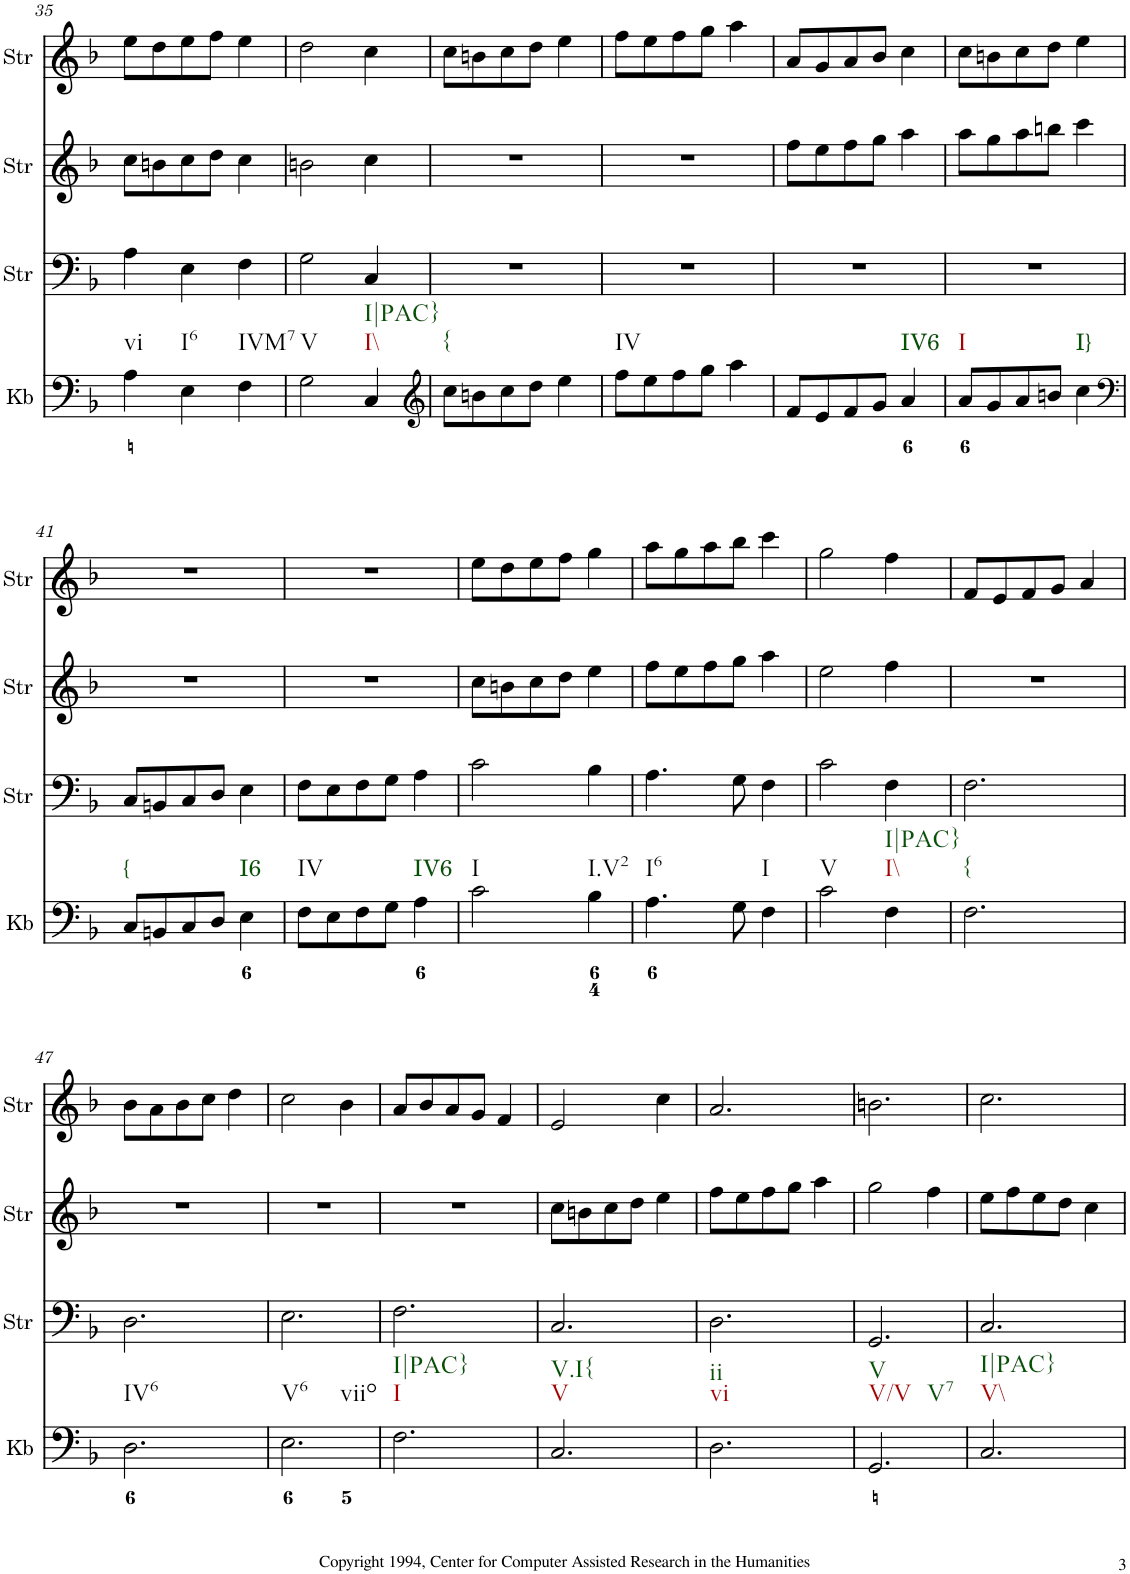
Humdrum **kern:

**kern	**harte	**kern	**kern	**kern
*part4	*part4	*part3	*part2	*part1
*staff4	*	*staff3	*staff2	*staff1
*I"Keyboard	*	*I"StringInstrument	*I"StringInstrument	*I"StringInstrument
*I'Kb	*	*I'Str	*I'Str	*I'Str
!!LO:PB:g=z
*clefF4	*	*clefF4	*clefG2	*clefG2
*k[b-]	*	*k[b-]	*k[b-]	*k[b-]
*M3/4	*	*M3/4	*M3/4	*M3/4
=35	=35	=35	=35	=35
4A\	.	4A\	8cc\L	8ee\L
.	.	.	8bn\	8dd\
4E\	.	4E\	8cc\	8ee\
.	.	.	8dd\J	8ff\J
4F\	.	4F\	4cc\	4ee\
=36	=36	=36	=36	=36
2G\	.	2G\	2bn\	2dd\
4C/	.	4C/	4cc\	4cc\
=37	=37	=37	=37	=37
*clefG2	*	*	*	*
!	!LO:H:kt={	!	!	!
8cc\L	N	2.r	2.r	8cc\L
8bn\	.	.	.	8bn\
8cc\	.	.	.	8cc\
8dd\J	.	.	.	8dd\J
4ee\	.	.	.	4ee\
=38	=38	=38	=38	=38
8ff\L	.	2.r	2.r	8ff\L
8ee\	.	.	.	8ee\
8ff\	.	.	.	8ff\
8gg\J	.	.	.	8gg\J
4aa\	.	.	.	4aa\
=39	=39	=39	=39	=39
8f/L	.	2.r	8ff\L	8a/L
8e/	.	.	8ee\	8g/
8f/	.	.	8ff\	8a/
8g/J	.	.	8gg\J	8b-/J
!	!LO:H:kt=IV6	!	!	!
4a/	N	.	4aa\	4cc\
=40	=40	=40	=40	=40
8a/L	.	2.r	8aa\L	8cc\L
8g/	.	.	8gg\	8bn\
8a/	.	.	8aa\	8cc\
8bn/J	.	.	8bbn\J	8dd\J
!	!LO:H:kt=I}	!	!	!
4cc\	N	.	4ccc\	4ee\
!!LO:LB:g=z
=41	=41	=41	=41	=41
*clefF4	*	*	*	*
!	!LO:H:kt={	!	!	!
8C/L	N	8C/L	2.r	2.r
8BBn/	.	8BBn/	.	.
8C/	.	8C/	.	.
8D/J	.	8D/J	.	.
!	!LO:H:kt=I6	!	!	!
4E\	N	4E\	.	.
=42	=42	=42	=42	=42
8F\L	.	8F\L	2.r	2.r
8E\	.	8E\	.	.
8F\	.	8F\	.	.
8G\J	.	8G\J	.	.
!	!LO:H:kt=IV6	!	!	!
4A\	N	4A\	.	.
=43	=43	=43	=43	=43
2c\	.	2c\	8cc\L	8ee\L
.	.	.	8bn\	8dd\
.	.	.	8cc\	8ee\
.	.	.	8dd\J	8ff\J
4B-\	.	4B-\	4ee\	4gg\
=44	=44	=44	=44	=44
4.A\	.	4.A\	8ff\L	8aa\L
.	.	.	8ee\	8gg\
.	.	.	8ff\	8aa\
8G\	.	8G\	8gg\J	8bb-\J
4F\	.	4F\	4aa\	4ccc\
=45	=45	=45	=45	=45
2c\	.	2c\	2ee\	2gg\
4F\	.	4F\	4ff\	4ff\
=46	=46	=46	=46	=46
!	!LO:H:kt={	!	!	!
2.F\	N	2.F\	2.r	8f/L
.	.	.	.	8e/
.	.	.	.	8f/
.	.	.	.	8g/J
.	.	.	.	4a/
!!LO:LB:g=z
=47	=47	=47	=47	=47
2.D\	.	2.D\	2.r	8b-\L
.	.	.	.	8a\
.	.	.	.	8b-\
.	.	.	.	8cc\J
.	.	.	.	4dd\
=48	=48	=48	=48	=48
2.E\	.	2.E\	2.r	2cc\
.	.	.	.	4b-\
=49	=49	=49	=49	=49
2.F\	.	2.F\	2.r	8a/L
.	.	.	.	8b-/
.	.	.	.	8a/
.	.	.	.	8g/J
.	.	.	.	4f/
=50	=50	=50	=50	=50
2.C/	.	2.C/	8cc\L	2e/
.	.	.	8bn\	.
.	.	.	8cc\	.
.	.	.	8dd\J	.
.	.	.	4ee\	4cc\
=51	=51	=51	=51	=51
2.D\	.	2.D\	8ff\L	2.a/
.	.	.	8ee\	.
.	.	.	8ff\	.
.	.	.	8gg\J	.
.	.	.	4aa\	.
=52	=52	=52	=52	=52
2.GG/	.	2.GG/	2gg\	2.bn\
.	.	.	4ff\	.
=53	=53	=53	=53	=53
2.C/	.	2.C/	8ee\L	2.cc\
.	.	.	8ff\	.
.	.	.	8ee\	.
.	.	.	8dd\J	.
.	.	.	4cc\	.
=	=	=	=	=
*-	*-	*-	*-	*-
